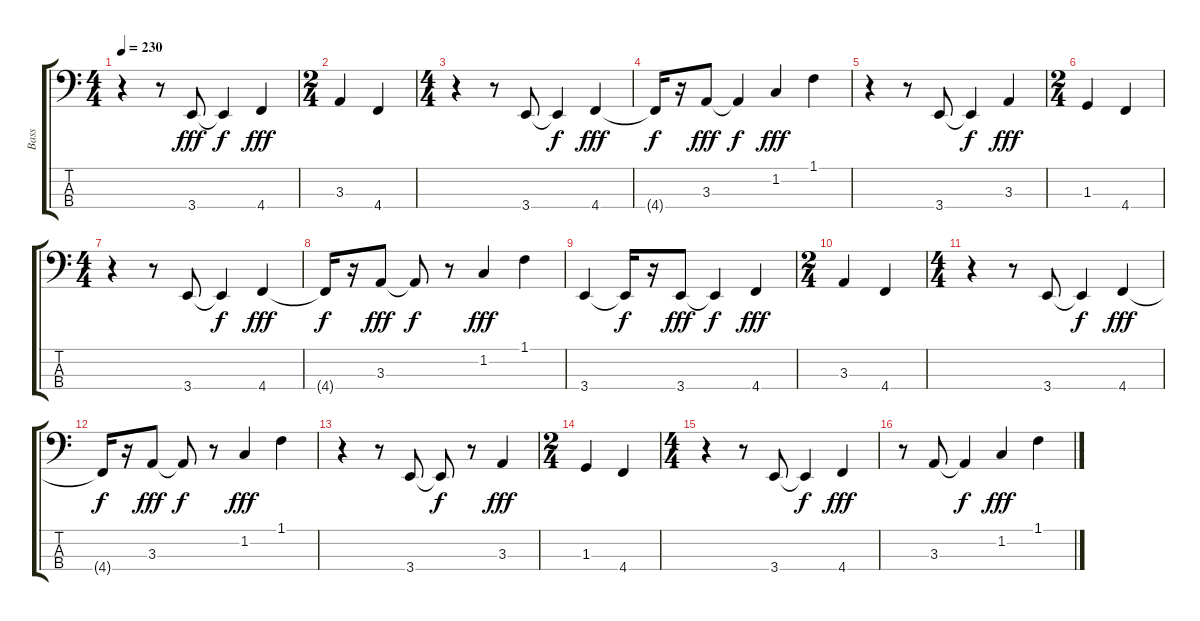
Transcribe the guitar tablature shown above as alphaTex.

\track ("Bass" "Bass") {instrument electricbasspick}
\staff {score tabs}
\tuning (E2 B1 Gb1 Db1) {hide}
\ts (4 4)
\tempo 230
\clef f4
\ks c
r.4{dy fff} r.8 3.4.8 3.4{t}.4{dy f} 4.4.4{dy fff} |
\ts (2 4)
3.3.4 4.4.4 |
\ts (4 4)
r.4 r.8 3.4.8 3.4{t}.4{dy f} 4.4.4{dy fff} |
4.4{t}.16{dy f} r.16 3.3.8{dy fff} 3.3{t}.4{dy f} 1.2.4{dy fff} 1.1.4 |
r.4 r.8 3.4.8 3.4{t}.4{dy f} 3.3.4{dy fff} |
\ts (2 4)
1.3.4 4.4.4 |
\ts (4 4)
r.4 r.8 3.4.8 3.4{t}.4{dy f} 4.4.4{dy fff} |
4.4{t}.16{dy f} r.16 3.3.8{dy fff} 3.3{t}.8{dy f} r.8 1.2.4{dy fff} 1.1.4 |
3.4.4 3.4{t}.16{dy f} r.16 3.4.8{dy fff} 3.4{t}.4{dy f} 4.4.4{dy fff} |
\ts (2 4)
3.3.4 4.4.4 |
\ts (4 4)
r.4 r.8 3.4.8 3.4{t}.4{dy f} 4.4.4{dy fff} |
4.4{t}.16{dy f} r.16 3.3.8{dy fff} 3.3{t}.8{dy f} r.8 1.2.4{dy fff} 1.1.4 |
r.4 r.8 3.4.8 3.4{t}.8{dy f} r.8 3.3.4{dy fff} |
\ts (2 4)
1.3.4 4.4.4 |
\ts (4 4)
r.4 r.8 3.4.8 3.4{t}.4{dy f} 4.4.4{dy fff} |
r.8 3.3.8 3.3{t}.4{dy f} 1.2.4{dy fff} 1.1.4
